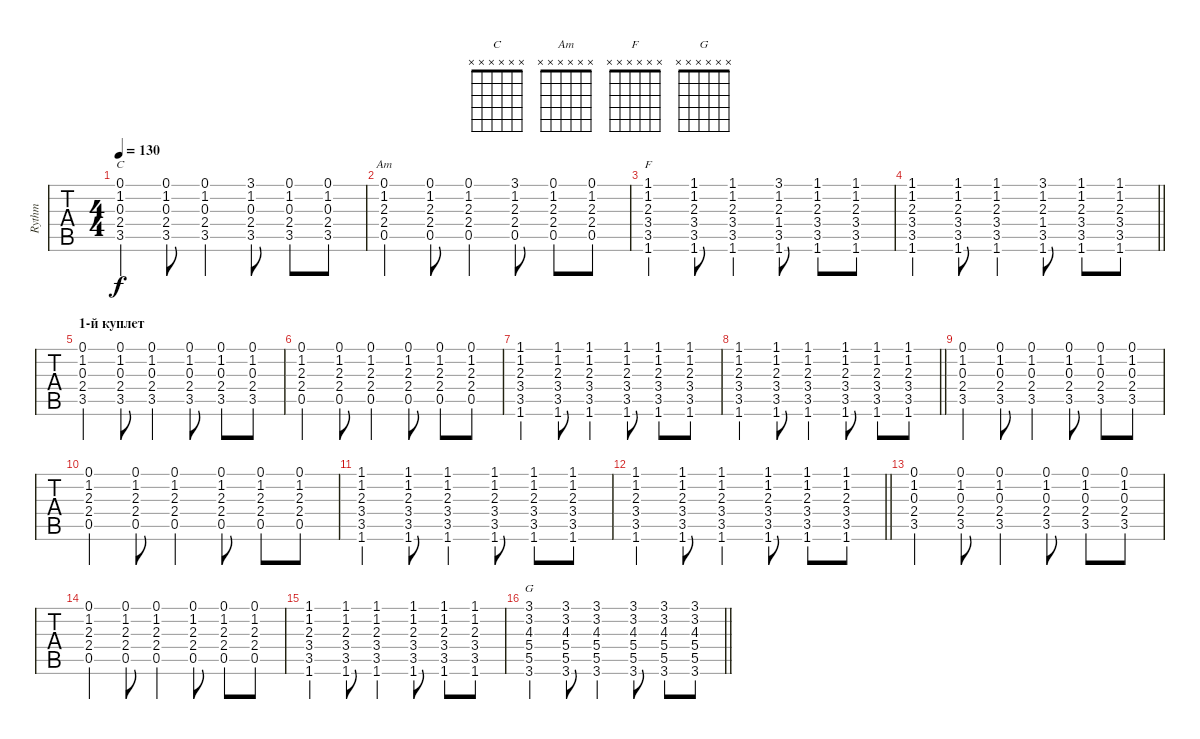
\track ("Rythm" "Rythm") {instrument acousticguitarsteel}
\staff {tabs}
\tuning (E4 B3 G3 D3 A2 E2) {hide}
\chord ("C" x x x x x x)
\chord ("Am" x x x x x x)
\chord ("F" x x x x x x)
\chord ("G" x x x x x x)
\ts (4 4)
\tempo 130
\clef g2
\ks c
(0.1 1.2 0.3 2.4 3.5).4{ch "C" dy f} (0.1 1.2 0.3 2.4 3.5).8 (0.1 1.2 0.3 2.4 3.5).4 (3.1 1.2 0.3 2.4 3.5).8 (0.1 1.2 0.3 2.4 3.5).8 (0.1 1.2 0.3 2.4 3.5).8 |
(0.1 1.2 2.3 2.4 0.5).4{ch "Am"} (0.1 1.2 2.3 2.4 0.5).8 (0.1 1.2 2.3 2.4 0.5).4 (3.1 1.2 2.3 2.4 0.5).8 (0.1 1.2 2.3 2.4 0.5).8 (0.1 1.2 2.3 2.4 0.5).8 |
(1.1 1.2 2.3 3.4 3.5 1.6).4{ch "F"} (1.1 1.2 2.3 3.4 3.5 1.6).8 (1.1 1.2 2.3 3.4 3.5 1.6).4 (3.1 1.2 2.3 1.4 3.5 1.6).8 (1.1 1.2 2.3 3.4 3.5 1.6).8 (1.1 1.2 2.3 3.4 3.5 1.6).8 |
\barLineRight lightlight
(1.1 1.2 2.3 3.4 3.5 1.6).4 (1.1 1.2 2.3 3.4 3.5 1.6).8 (1.1 1.2 2.3 3.4 3.5 1.6).4 (3.1 1.2 2.3 1.4 3.5 1.6).8 (1.1 1.2 2.3 3.4 3.5 1.6).8 (1.1 1.2 2.3 3.4 3.5 1.6).8 |
\section ("" "1-й куплет")
(0.1 1.2 0.3 2.4 3.5).4 (0.1 1.2 0.3 2.4 3.5).8 (0.1 1.2 0.3 2.4 3.5).4 (0.1 1.2 0.3 2.4 3.5).8 (0.1 1.2 0.3 2.4 3.5).8 (0.1 1.2 0.3 2.4 3.5).8 |
(0.1 1.2 2.3 2.4 0.5).4 (0.1 1.2 2.3 2.4 0.5).8 (0.1 1.2 2.3 2.4 0.5).4 (0.1 1.2 2.3 2.4 0.5).8 (0.1 1.2 2.3 2.4 0.5).8 (0.1 1.2 2.3 2.4 0.5).8 |
(1.1 1.2 2.3 3.4 3.5 1.6).4 (1.1 1.2 2.3 3.4 3.5 1.6).8 (1.1 1.2 2.3 3.4 3.5 1.6).4 (1.1 1.2 2.3 3.4 3.5 1.6).8 (1.1 1.2 2.3 3.4 3.5 1.6).8 (1.1 1.2 2.3 3.4 3.5 1.6).8 |
\barLineRight lightlight
(1.1 1.2 2.3 3.4 3.5 1.6).4 (1.1 1.2 2.3 3.4 3.5 1.6).8 (1.1 1.2 2.3 3.4 3.5 1.6).4 (1.1 1.2 2.3 3.4 3.5 1.6).8 (1.1 1.2 2.3 3.4 3.5 1.6).8 (1.1 1.2 2.3 3.4 3.5 1.6).8 |
(0.1 1.2 0.3 2.4 3.5).4 (0.1 1.2 0.3 2.4 3.5).8 (0.1 1.2 0.3 2.4 3.5).4 (0.1 1.2 0.3 2.4 3.5).8 (0.1 1.2 0.3 2.4 3.5).8 (0.1 1.2 0.3 2.4 3.5).8 |
(0.1 1.2 2.3 2.4 0.5).4 (0.1 1.2 2.3 2.4 0.5).8 (0.1 1.2 2.3 2.4 0.5).4 (0.1 1.2 2.3 2.4 0.5).8 (0.1 1.2 2.3 2.4 0.5).8 (0.1 1.2 2.3 2.4 0.5).8 |
(1.1 1.2 2.3 3.4 3.5 1.6).4 (1.1 1.2 2.3 3.4 3.5 1.6).8 (1.1 1.2 2.3 3.4 3.5 1.6).4 (1.1 1.2 2.3 3.4 3.5 1.6).8 (1.1 1.2 2.3 3.4 3.5 1.6).8 (1.1 1.2 2.3 3.4 3.5 1.6).8 |
\barLineRight lightlight
(1.1 1.2 2.3 3.4 3.5 1.6).4 (1.1 1.2 2.3 3.4 3.5 1.6).8 (1.1 1.2 2.3 3.4 3.5 1.6).4 (1.1 1.2 2.3 3.4 3.5 1.6).8 (1.1 1.2 2.3 3.4 3.5 1.6).8 (1.1 1.2 2.3 3.4 3.5 1.6).8 |
(0.1 1.2 0.3 2.4 3.5).4 (0.1 1.2 0.3 2.4 3.5).8 (0.1 1.2 0.3 2.4 3.5).4 (0.1 1.2 0.3 2.4 3.5).8 (0.1 1.2 0.3 2.4 3.5).8 (0.1 1.2 0.3 2.4 3.5).8 |
(0.1 1.2 2.3 2.4 0.5).4 (0.1 1.2 2.3 2.4 0.5).8 (0.1 1.2 2.3 2.4 0.5).4 (0.1 1.2 2.3 2.4 0.5).8 (0.1 1.2 2.3 2.4 0.5).8 (0.1 1.2 2.3 2.4 0.5).8 |
(1.1 1.2 2.3 3.4 3.5 1.6).4 (1.1 1.2 2.3 3.4 3.5 1.6).8 (1.1 1.2 2.3 3.4 3.5 1.6).4 (1.1 1.2 2.3 3.4 3.5 1.6).8 (1.1 1.2 2.3 3.4 3.5 1.6).8 (1.1 1.2 2.3 3.4 3.5 1.6).8 |
\barLineRight lightlight
(3.1 3.2 4.3 5.4 5.5 3.6).4{ch "G"} (3.1 3.2 4.3 5.4 5.5 3.6).8 (3.1 3.2 4.3 5.4 5.5 3.6).4 (3.1 3.2 4.3 5.4 5.5 3.6).8 (3.1 3.2 4.3 5.4 5.5 3.6).8 (3.1 3.2 4.3 5.4 5.5 3.6).8
